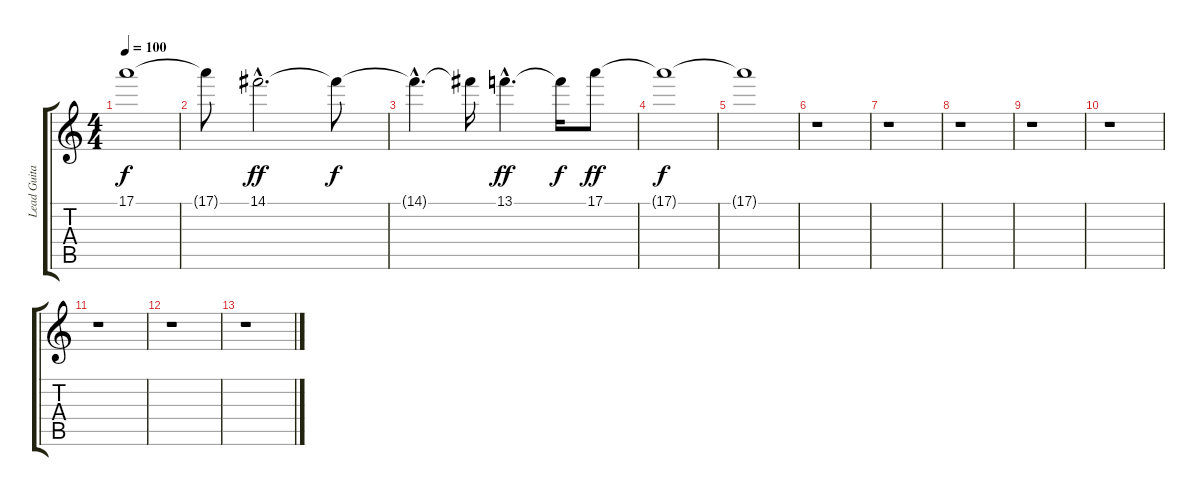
\track ("Lead Guitar" "Lead Guita") {instrument distortionguitar}
\staff {score tabs}
\tuning (E4 B3 G3 D3 A2 E2) {hide}
\ts (4 4)
\tempo 100
\clef g2
\ks c
17.1{t}.1{dy f} |
17.1{t}.8 14.1{hac}.2{d dy ff} 14.1{t}.8{dy f} |
14.1{hac t}.4{d} 14.1{t}.16 13.1{hac}.4{d dy ff} 13.1{t}.16{dy f} 17.1.8{dy ff} |
17.1{t}.1{dy f} |
17.1{t}.1 |
r.1 |
r.1 |
r.1 |
r.1 |
r.1 |
r.1 |
r.1 |
r.1
